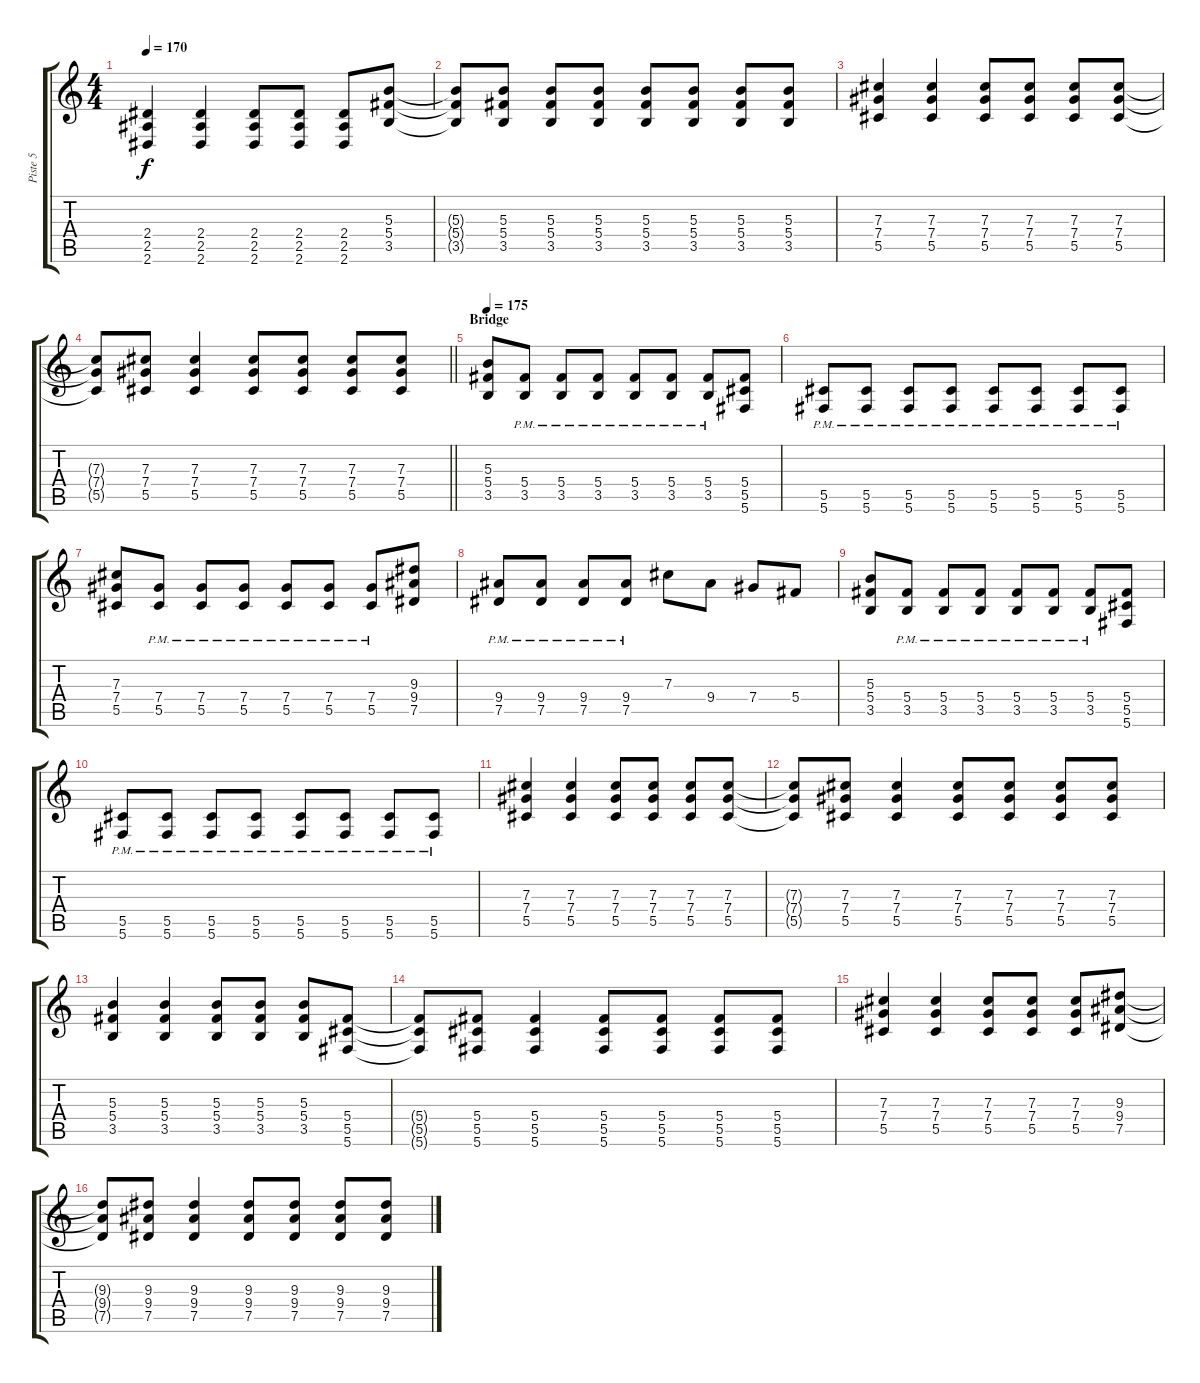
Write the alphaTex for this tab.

\track ("Piste 5" "Piste 5") {instrument distortionguitar}
\staff {score tabs}
\tuning (Eb4 Bb3 Gb3 Db3 Ab2 Db2) {hide}
\ts (4 4)
\tempo 170
\clef g2
\ks c
(2.4 2.5 2.6).4{dy f} (2.4 2.5 2.6).4 (2.4 2.5 2.6).8 (2.4 2.5 2.6).8 (2.4 2.5 2.6).8 (5.3 5.4 3.5).8 |
(5.3{t} 5.4{t} 3.5{t}).8 (5.3 5.4 3.5).8 (5.3 5.4 3.5).8 (5.3 5.4 3.5).8 (5.3 5.4 3.5).8 (5.3 5.4 3.5).8 (5.3 5.4 3.5).8 (5.3 5.4 3.5).8 |
(7.3 7.4 5.5).4 (7.3 7.4 5.5).4 (7.3 7.4 5.5).8 (7.3 7.4 5.5).8 (7.3 7.4 5.5).8 (7.3 7.4 5.5).8 |
\barLineRight lightlight
(7.3{t} 7.4{t} 5.5{t}).8 (7.3 7.4 5.5).8 (7.3 7.4 5.5).4 (7.3 7.4 5.5).8 (7.3 7.4 5.5).8 (7.3 7.4 5.5).8 (7.3 7.4 5.5).8 |
\section ("" "Bridge")
\tempo 175
(5.3 5.4 3.5).8 (5.4{pm} 3.5{pm}).8 (5.4{pm} 3.5{pm}).8 (5.4{pm} 3.5{pm}).8 (5.4{pm} 3.5{pm}).8 (5.4{pm} 3.5{pm}).8 (5.4{pm} 3.5{pm}).8 (5.4 5.5 5.6).8 |
(5.5{pm} 5.6{pm}).8 (5.5{pm} 5.6{pm}).8 (5.5{pm} 5.6{pm}).8 (5.5{pm} 5.6{pm}).8 (5.5{pm} 5.6{pm}).8 (5.5{pm} 5.6{pm}).8 (5.5{pm} 5.6{pm}).8 (5.5{pm} 5.6{pm}).8 |
(7.3 7.4 5.5).8 (7.4{pm} 5.5{pm}).8 (7.4{pm} 5.5{pm}).8 (7.4{pm} 5.5{pm}).8 (7.4{pm} 5.5{pm}).8 (7.4{pm} 5.5{pm}).8 (7.4{pm} 5.5{pm}).8 (9.3 9.4 7.5).8 |
(9.4{pm} 7.5{pm}).8 (9.4{pm} 7.5{pm}).8 (9.4{pm} 7.5{pm}).8 (9.4{pm} 7.5{pm}).8 7.3.8 9.4.8 7.4.8 5.4.8 |
(5.3 5.4 3.5).8 (5.4{pm} 3.5{pm}).8 (5.4{pm} 3.5{pm}).8 (5.4{pm} 3.5{pm}).8 (5.4{pm} 3.5{pm}).8 (5.4{pm} 3.5{pm}).8 (5.4{pm} 3.5{pm}).8 (5.4 5.5 5.6).8 |
(5.5{pm} 5.6{pm}).8 (5.5{pm} 5.6{pm}).8 (5.5{pm} 5.6{pm}).8 (5.5{pm} 5.6{pm}).8 (5.5{pm} 5.6{pm}).8 (5.5{pm} 5.6{pm}).8 (5.5{pm} 5.6{pm}).8 (5.5{pm} 5.6{pm}).8 |
(7.3 7.4 5.5).4 (7.3 7.4 5.5).4 (7.3 7.4 5.5).8 (7.3 7.4 5.5).8 (7.3 7.4 5.5).8 (7.3 7.4 5.5).8 |
(7.3{t} 7.4{t} 5.5{t}).8 (7.3 7.4 5.5).8 (7.3 7.4 5.5).4 (7.3 7.4 5.5).8 (7.3 7.4 5.5).8 (7.3 7.4 5.5).8 (7.3 7.4 5.5).8 |
(5.3 5.4 3.5).4 (5.3 5.4 3.5).4 (5.3 5.4 3.5).8 (5.3 5.4 3.5).8 (5.3 5.4 3.5).8 (5.4 5.5 5.6).8 |
(5.4{t} 5.5{t} 5.6{t}).8 (5.4 5.5 5.6).8 (5.4 5.5 5.6).4 (5.4 5.5 5.6).8 (5.4 5.5 5.6).8 (5.4 5.5 5.6).8 (5.4 5.5 5.6).8 |
(7.3 7.4 5.5).4 (7.3 7.4 5.5).4 (7.3 7.4 5.5).8 (7.3 7.4 5.5).8 (7.3 7.4 5.5).8 (9.3 9.4 7.5).8 |
(9.3{t} 9.4{t} 7.5{t}).8 (9.3 9.4 7.5).8 (9.3 9.4 7.5).4 (9.3 9.4 7.5).8 (9.3 9.4 7.5).8 (9.3 9.4 7.5).8 (9.3 9.4 7.5).8
